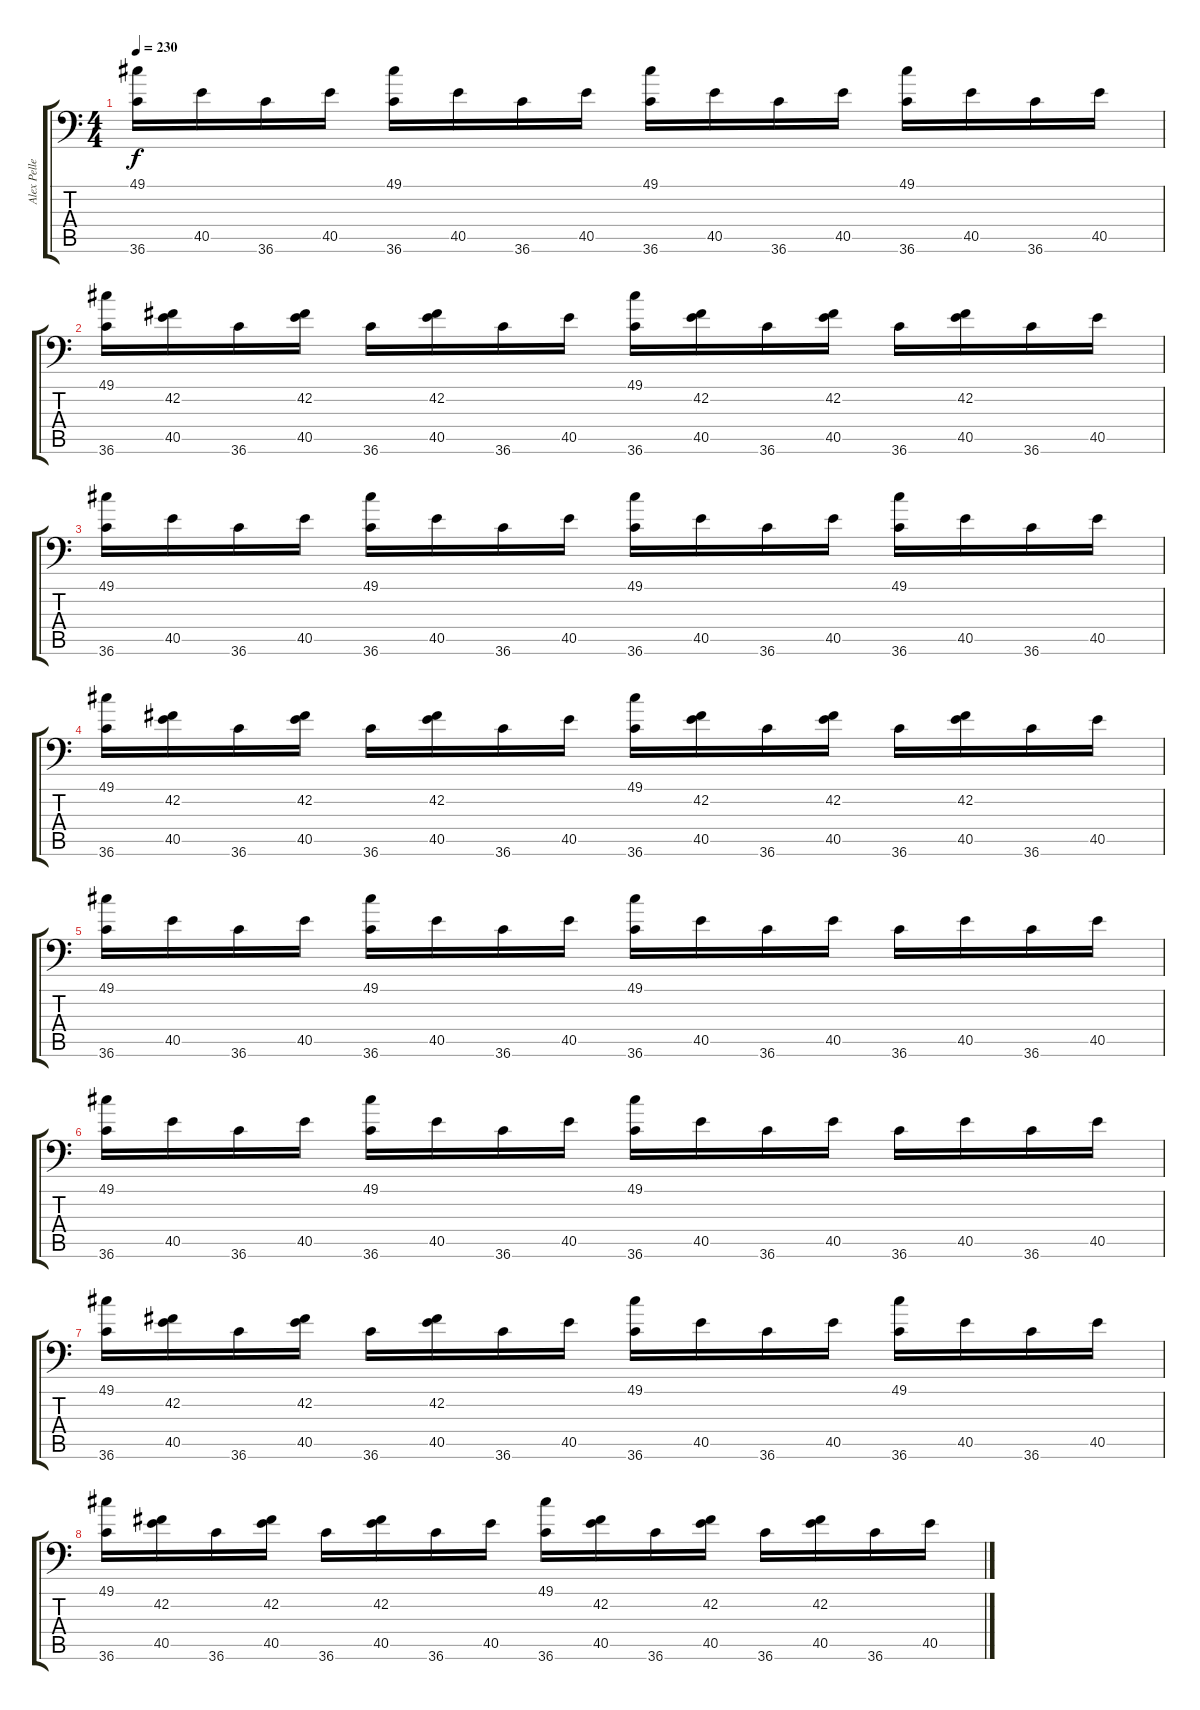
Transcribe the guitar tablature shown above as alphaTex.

\track ("Alex Pelletier" "Alex Pelle") {instrument acousticgrandpiano}
\staff {score tabs}
\tuning (C-1 C-1 C-1 C-1 C-1 C-1) {hide}
\ts (4 4)
\tempo 230
\clef f4
\ks c
(49.1 36.6).16{dy f} 40.5.16 36.6.16 40.5.16 (49.1 36.6).16 40.5.16 36.6.16 40.5.16 (49.1 36.6).16 40.5.16 36.6.16 40.5.16 (49.1 36.6).16 40.5.16 36.6.16 40.5.16 |
(49.1 36.6).16 (42.2 40.5).16 36.6.16 (42.2 40.5).16 36.6.16 (42.2 40.5).16 36.6.16 40.5.16 (49.1 36.6).16 (42.2 40.5).16 36.6.16 (42.2 40.5).16 36.6.16 (42.2 40.5).16 36.6.16 40.5.16 |
(49.1 36.6).16 40.5.16 36.6.16 40.5.16 (49.1 36.6).16 40.5.16 36.6.16 40.5.16 (49.1 36.6).16 40.5.16 36.6.16 40.5.16 (49.1 36.6).16 40.5.16 36.6.16 40.5.16 |
(49.1 36.6).16 (42.2 40.5).16 36.6.16 (42.2 40.5).16 36.6.16 (42.2 40.5).16 36.6.16 40.5.16 (49.1 36.6).16 (42.2 40.5).16 36.6.16 (42.2 40.5).16 36.6.16 (42.2 40.5).16 36.6.16 40.5.16 |
(49.1 36.6).16 40.5.16 36.6.16 40.5.16 (49.1 36.6).16 40.5.16 36.6.16 40.5.16 (49.1 36.6).16 40.5.16 36.6.16 40.5.16 36.6.16 40.5.16 36.6.16 40.5.16 |
(49.1 36.6).16 40.5.16 36.6.16 40.5.16 (49.1 36.6).16 40.5.16 36.6.16 40.5.16 (49.1 36.6).16 40.5.16 36.6.16 40.5.16 36.6.16 40.5.16 36.6.16 40.5.16 |
(49.1 36.6).16 (42.2 40.5).16 36.6.16 (42.2 40.5).16 36.6.16 (42.2 40.5).16 36.6.16 40.5.16 (49.1 36.6).16 40.5.16 36.6.16 40.5.16 (49.1 36.6).16 40.5.16 36.6.16 40.5.16 |
(49.1 36.6).16 (42.2 40.5).16 36.6.16 (42.2 40.5).16 36.6.16 (42.2 40.5).16 36.6.16 40.5.16 (49.1 36.6).16 (42.2 40.5).16 36.6.16 (42.2 40.5).16 36.6.16 (42.2 40.5).16 36.6.16 40.5.16
